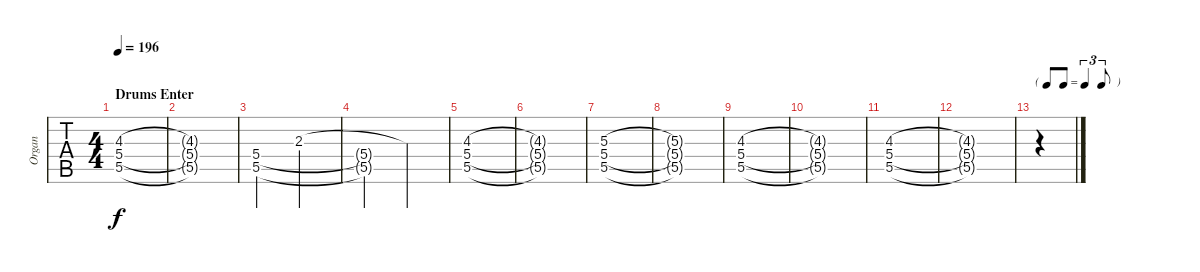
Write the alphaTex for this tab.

\track ("Organ" "Organ") {instrument drawbarorgan}
\staff {tabs}
\tuning (E4 B3 G3 D3 A2 E2) {hide}
\ts (4 4)
\section ("" "Drums Enter")
\tempo 196
\clef g2
\ks gb
(4.3{t} 5.4{t} 5.5{t}).1{dy f} |
(4.3{t} 5.4{t} 5.5{t}).1 |
(5.4 5.5).2 2.3.2 |
(5.4{t} 5.5{t}).2 2.3{t}.2 |
(4.3 5.4 5.5).1 |
(4.3{t} 5.4{t} 5.5{t}).1 |
(5.3 5.4 5.5).1 |
(5.3{t} 5.4{t} 5.5{t}).1 |
(4.3 5.4 5.5).1 |
(4.3{t} 5.4{t} 5.5{t}).1 |
(4.3 5.4 5.5).1 |
(4.3{t} 5.4{t} 5.5{t}).1 |
\tf triplet8th
